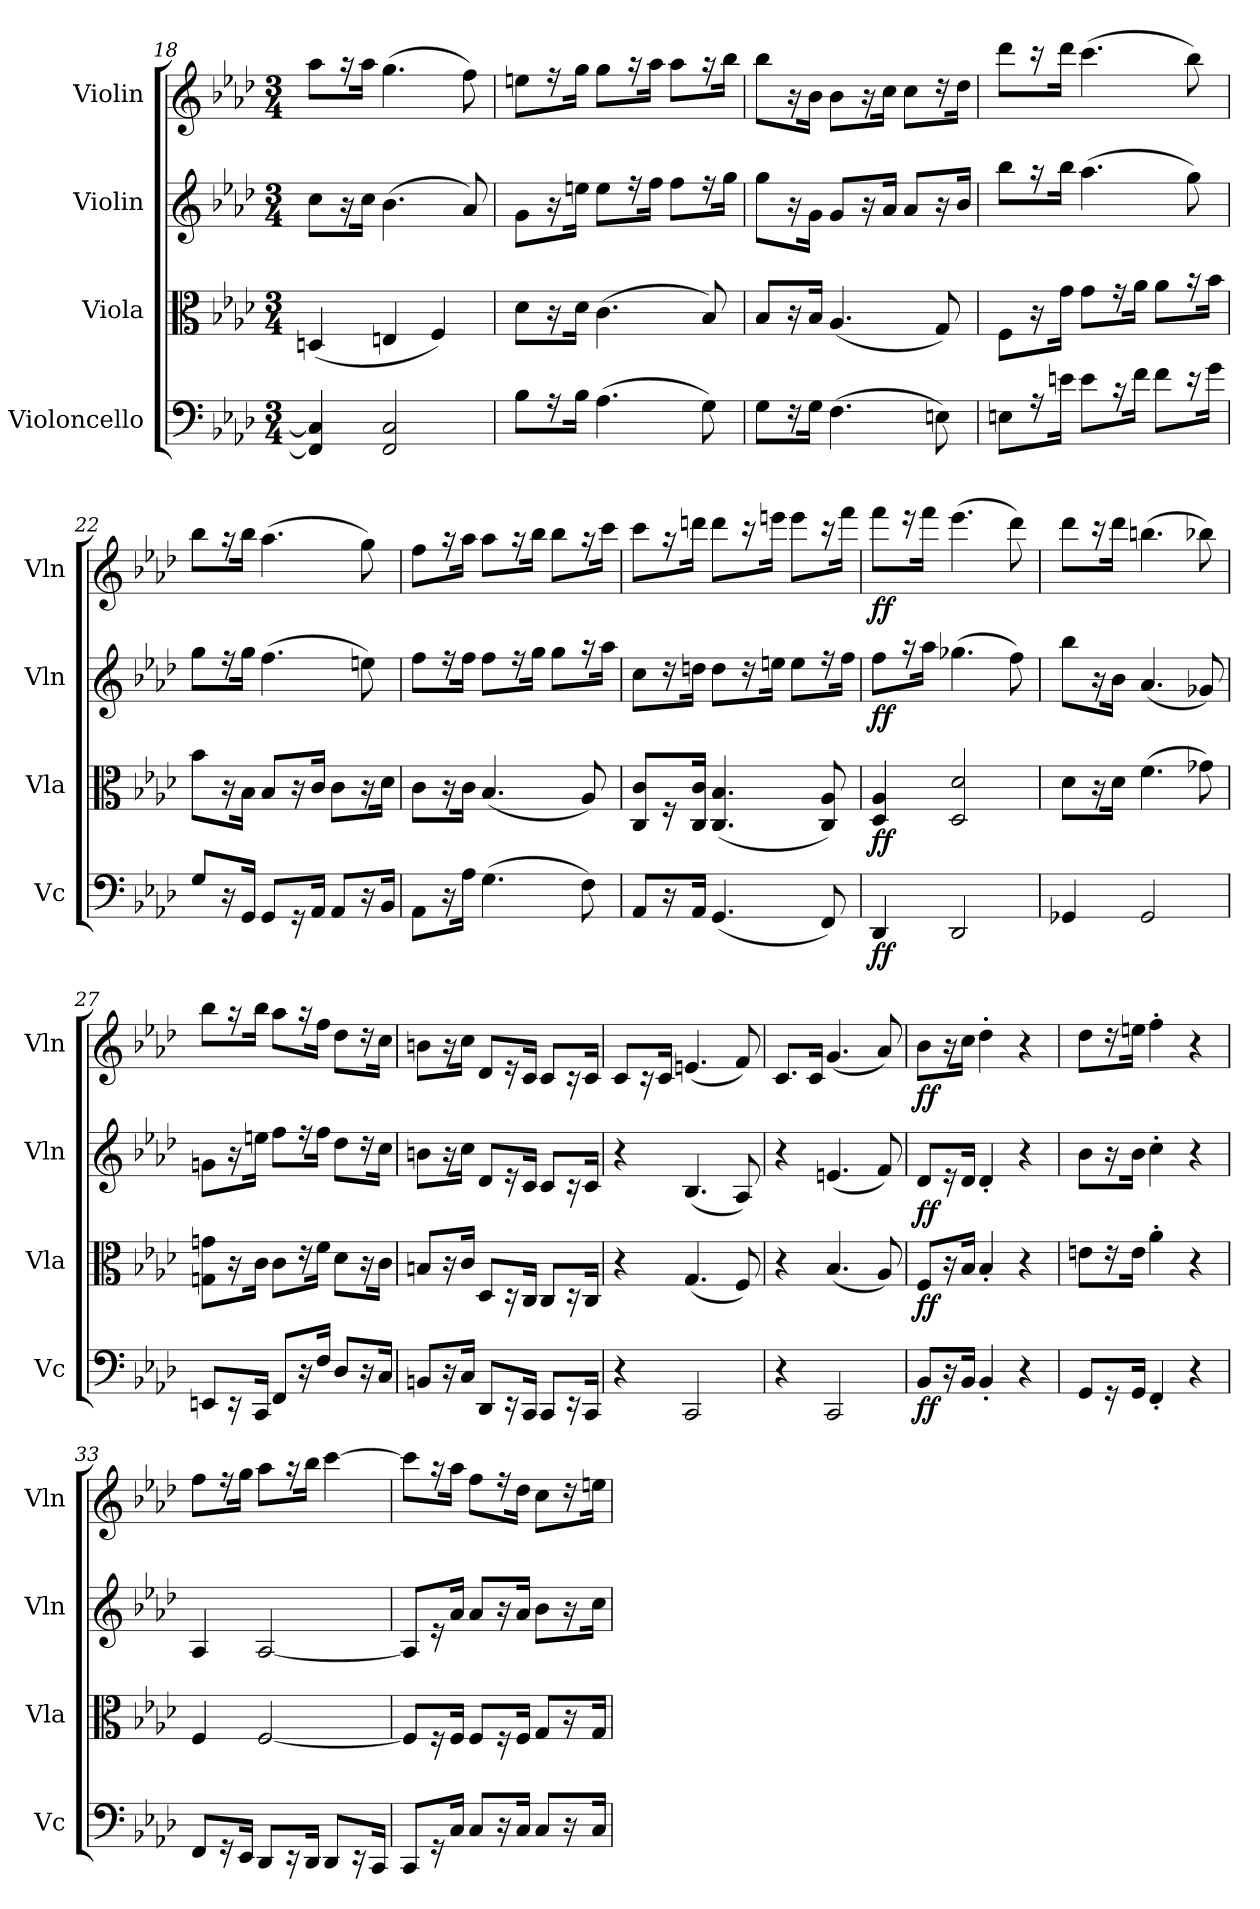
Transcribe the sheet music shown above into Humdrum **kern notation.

**kern	**dynam	**kern	**dynam	**kern	**dynam	**kern	**dynam
*part4	*part4	*part3	*part3	*part2	*part2	*part1	*part1
*staff4	*staff4	*staff3	*staff3	*staff2	*staff2	*staff1	*staff1
*I"Violoncello	*	*I"Viola	*	*I"Violin	*	*I"Violin	*
*I'Vc	*	*I'Vla	*	*I'Vln	*	*I'Vln	*
*clefF4	*	*clefC3	*	*clefG2	*	*clefG2	*
*k[b-e-a-d-]	*	*k[b-e-a-d-]	*	*k[b-e-a-d-]	*	*k[b-e-a-d-]	*
*f:	*	*f:	*	*f:	*	*f:	*
*M3/4	*	*M3/4	*	*M3/4	*	*M3/4	*
=18	=18	=18	=18	=18	=18	=18	=18
4FF]/ 4C]/	.	(4Dn/	.	8cc\L	.	8aa-\L	.
.	.	.	.	16r	.	16r	.
.	.	.	.	16cc\Jk	.	16aa-\Jk	.
2FF/ 2C/	.	4En/	.	(4.b-\	.	(4.gg\	.
.	.	4F/)	.	.	.	.	.
.	.	.	.	8a-/)	.	8ff\)	.
=19	=19	=19	=19	=19	=19	=19	=19
8B-\L	.	8d-\L	.	8g\L	.	8een\L	.
16r	.	16r	.	16r	.	16r	.
16B-\Jk	.	16d-\Jk	.	16een\Jk	.	16gg\Jk	.
(4.A-\	.	(4.c\	.	8ee\L	.	8gg\L	.
.	.	.	.	16r	.	16r	.
.	.	.	.	16ff\Jk	.	16aa-\Jk	.
.	.	.	.	8ff\L	.	8aa-\L	.
8G\)	.	8B-/)	.	16r	.	16r	.
.	.	.	.	16gg\Jk	.	16bb-\Jk	.
=20	=20	=20	=20	=20	=20	=20	=20
8G\L	.	8B-/L	.	8gg\L	.	8bb-\L	.
16r	.	16r	.	16r	.	16r	.
16G\Jk	.	16B-/Jk	.	16g\Jk	.	16b-\Jk	.
(4.F\	.	(4.A-/	.	8g/L	.	8b-\L	.
.	.	.	.	16r	.	16r	.
.	.	.	.	16a-/Jk	.	16cc\Jk	.
.	.	.	.	8a-/L	.	8cc\L	.
8En\)	.	8G/)	.	16r	.	16r	.
.	.	.	.	16b-/Jk	.	16dd-\Jk	.
=21	=21	=21	=21	=21	=21	=21	=21
8En\L	.	8F\L	.	8bb-\L	.	8ddd-\L	.
16r	.	16r	.	16r	.	16r	.
16en\Jk	.	16g\Jk	.	16bb-\Jk	.	16ddd-\Jk	.
8e\L	.	8g\L	.	(4.aa-\	.	(4.ccc\	.
16r	.	16r	.	.	.	.	.
16f\Jk	.	16a-\Jk	.	.	.	.	.
8f\L	.	8a-\L	.	.	.	.	.
16r	.	16r	.	8gg\)	.	8bb-\)	.
16g\Jk	.	16b-\Jk	.	.	.	.	.
=22	=22	=22	=22	=22	=22	=22	=22
8G/L	.	8b-\L	.	8gg\L	.	8bb-\L	.
16r	.	16r	.	16r	.	16r	.
16GG/Jk	.	16B-\Jk	.	16gg\Jk	.	16bb-\Jk	.
8GG/L	.	8B-/L	.	(4.ff\	.	(4.aa-\	.
16r	.	16r	.	.	.	.	.
16AA-/Jk	.	16c/Jk	.	.	.	.	.
8AA-/L	.	8c\L	.	.	.	.	.
16r	.	16r	.	8een\)	.	8gg\)	.
16BB-/Jk	.	16d-\Jk	.	.	.	.	.
=23	=23	=23	=23	=23	=23	=23	=23
8AA-\L	.	8c\L	.	8ff\L	.	8ff\L	.
16r	.	16r	.	16r	.	16r	.
16A-\Jk	.	16c\Jk	.	16ff\Jk	.	16aa-\Jk	.
(4.G\	.	(4.B-/	.	8ff\L	.	8aa-\L	.
.	.	.	.	16r	.	16r	.
.	.	.	.	16gg\Jk	.	16bb-\Jk	.
.	.	.	.	8gg\L	.	8bb-\L	.
8F\)	.	8A-/)	.	16r	.	16r	.
.	.	.	.	16aa-\Jk	.	16ccc\Jk	.
=24	=24	=24	=24	=24	=24	=24	=24
8AA-/L	.	8C/ 8c/L	.	8cc\L	.	8ccc\L	.
16r	.	16r	.	16r	.	16r	.
16AA-/Jk	.	16C/ 16c/Jk	.	16ddn\Jk	.	16dddn\Jk	.
(4.GG/	.	(4.C/ 4.B-/	.	8dd\L	.	8ddd\L	.
.	.	.	.	16r	.	16r	.
.	.	.	.	16een\Jk	.	16eeen\Jk	.
.	.	.	.	8ee\L	.	8eee\L	.
8FF/)	.	8C/ 8A-/)	.	16r	.	16r	.
.	.	.	.	16ff\Jk	.	16fff\Jk	.
=25	=25	=25	=25	=25	=25	=25	=25
4DD-/	ff	4D-/ 4A-/	ff	8ff\L	ff	8fff\L	ff
.	.	.	.	16r	.	16r	.
.	.	.	.	16aa-\Jk	.	16fff\Jk	.
2DD-/	.	2D-/ 2d-/	.	(4.gg-X\	.	(4.eee-\	.
.	.	.	.	8ff\)	.	8ddd-\)	.
=26	=26	=26	=26	=26	=26	=26	=26
4GG-X/	.	8d-\L	.	8bb-\L	.	8ddd-\L	.
.	.	16r	.	16r	.	16r	.
.	.	16d-\Jk	.	16b-\Jk	.	16ddd-\Jk	.
2GG-/	.	(4.f\	.	(4.a-/	.	(4.bbn\	.
.	.	8g-X\)	.	8g-X/)	.	8bb-X\)	.
=27	=27	=27	=27	=27	=27	=27	=27
8EEn/L	.	8Gn\ 8gn\L	.	8gn\L	.	8bb-\L	.
16r	.	16r	.	16r	.	16r	.
16CC/Jk	.	16c\Jk	.	16een\Jk	.	16bb-\Jk	.
8FF/L	.	8c\L	.	8ff\L	.	8aa-\L	.
16r	.	16r	.	16r	.	16r	.
16F/Jk	.	16f\Jk	.	16ff\Jk	.	16ff\Jk	.
8D-/L	.	8d-\L	.	8dd-\L	.	8dd-\L	.
16r	.	16r	.	16r	.	16r	.
16C/Jk	.	16c\Jk	.	16cc\Jk	.	16cc\Jk	.
=28	=28	=28	=28	=28	=28	=28	=28
8BBn/L	.	8Bn/L	.	8bn\L	.	8bn\L	.
16r	.	16r	.	16r	.	16r	.
16C/Jk	.	16c/Jk	.	16cc\Jk	.	16cc\Jk	.
8DD-/L	.	8D-/L	.	8d-/L	.	8d-/L	.
16r	.	16r	.	16r	.	16r	.
16CC/Jk	.	16C/Jk	.	16c/Jk	.	16c/Jk	.
8CC/L	.	8C/L	.	8c/L	.	8c/L	.
16r	.	16r	.	16r	.	16r	.
16CC/Jk	.	16C/Jk	.	16c/Jk	.	16c/Jk	.
=29	=29	=29	=29	=29	=29	=29	=29
4r	.	4r	.	4r	.	8c/L	.
.	.	.	.	.	.	16r	.
.	.	.	.	.	.	16c/Jk	.
2CC/	.	(4.G/	.	(4.B-/	.	(4.en/	.
.	.	8F/)	.	8A-/)	.	8f/)	.
=30	=30	=30	=30	=30	=30	=30	=30
4r	.	4r	.	4r	.	8.c/L	.
.	.	.	.	.	.	16c/Jk	.
2CC/	.	(4.B-/	.	(4.en/	.	(4.g/	.
.	.	8A-/)	.	8f/)	.	8a-/)	.
=31	=31	=31	=31	=31	=31	=31	=31
8BB-/L	ff	8F/L	ff	8d-/L	ff	8b-\L	ff
16r	.	16r	.	16r	.	16r	.
16BB-/Jk	.	16B-/Jk	.	16d-/Jk	.	16cc\Jk	.
4BB-'/	.	4B-'/	.	4d-'/	.	4dd-'\	.
4r	.	4r	.	4r	.	4r	.
=32	=32	=32	=32	=32	=32	=32	=32
8GG/L	.	8en\L	.	8b-\L	.	8dd-\L	.
16r	.	16r	.	16r	.	16r	.
16GG/Jk	.	16e\Jk	.	16b-\Jk	.	16een\Jk	.
4FF'/	.	4a-'\	.	4cc'\	.	4ff'\	.
4r	.	4r	.	4r	.	4r	.
=33	=33	=33	=33	=33	=33	=33	=33
8FF/L	.	4F/	.	4A-/	.	8ff\L	.
16r	.	.	.	.	.	16r	.
16EE-/Jk	.	.	.	.	.	16gg\Jk	.
8DD-/L	.	[2F/	.	[2A-/	.	8aa-\L	.
16r	.	.	.	.	.	16r	.
16DD-/Jk	.	.	.	.	.	16bb-\Jk	.
8DD-/L	.	.	.	.	.	[4ccc\	.
16r	.	.	.	.	.	.	.
16CC/Jk	.	.	.	.	.	.	.
=34	=34	=34	=34	=34	=34	=34	=34
8CC/L	.	8F/L]	.	8A-/L]	.	8ccc\L]	.
16r	.	16r	.	16r	.	16r	.
16C/Jk	.	16F/Jk	.	16a-/Jk	.	16aa-\Jk	.
8C/L	.	8F/L	.	8a-/L	.	8ff\L	.
16r	.	16r	.	16r	.	16r	.
16C/Jk	.	16F/Jk	.	16a-/Jk	.	16dd-\Jk	.
8C/L	.	8G/L	.	8b-\L	.	8cc\L	.
16r	.	16r	.	16r	.	16r	.
16C/Jk	.	16G/Jk	.	16cc\Jk	.	16een\Jk	.
=	=	=	=	=	=	=	=
*-	*-	*-	*-	*-	*-	*-	*-
